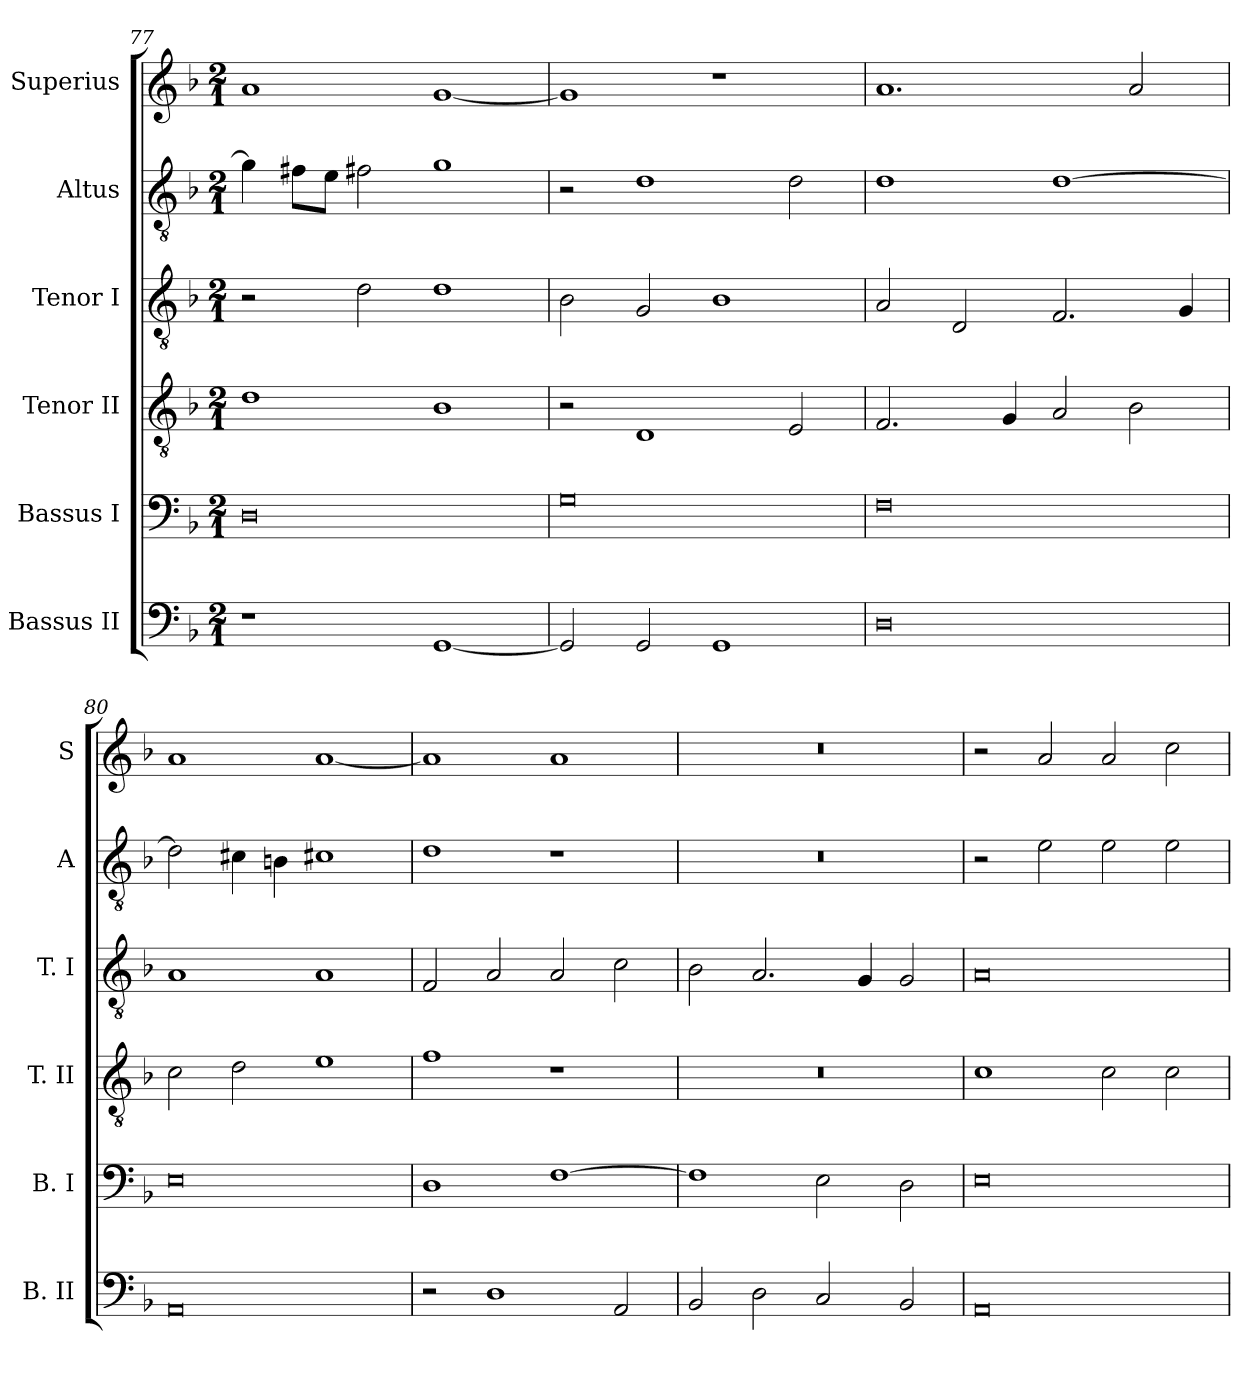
**kern	**kern	**kern	**kern	**kern	**kern
*part6	*part5	*part4	*part3	*part2	*part1
*staff6	*staff5	*staff4	*staff3	*staff2	*staff1
*I"Bassus II	*I"Bassus I	*I"Tenor II	*I"Tenor I	*I"Altus	*I"Superius
*I'B. II	*I'B. I	*I'T. II	*I'T. I	*I'A	*I'S
*clefF4	*clefF4	*clefGv2	*clefGv2	*clefGv2	*clefG2
*k[b-]	*k[b-]	*k[b-]	*k[b-]	*k[b-]	*k[b-]
*F:	*F:	*F:	*F:	*F:	*F:
*M2/1	*M2/1	*M2/1	*M2/1	*M2/1	*M2/1
=77	=77	=77	=77	=77	=77
1r	0D	1d	2r	4g]	1a
.	.	.	.	8f#XL	.
.	.	.	.	8eJ	.
.	.	.	2d	2f#X	.
[1GG	.	1B-	1d	1g	[1g
=78	=78	=78	=78	=78	=78
2GG]	0G	2r	2B-	2r	1g]
2GG	.	1D	2G	1d	.
1GG	.	.	1B-	.	1r
.	.	2E	.	2d	.
=79	=79	=79	=79	=79	=79
0D	0F	2.F	2A	1d	1.a
.	.	.	2D	.	.
.	.	4G	.	.	.
.	.	2A	2.F	[1d	.
.	.	2B-	.	.	2a
.	.	.	4G	.	.
=80	=80	=80	=80	=80	=80
0AA	0E	2c	1A	2d]	1a
.	.	2d	.	4c#X	.
.	.	.	.	4Bn	.
.	.	1e	1A	1c#X	[1a
=81	=81	=81	=81	=81	=81
2r	1D	1f	2F	1d	1a]
1D	.	.	2A	.	.
.	[1F	1r	2A	1r	1a
2AA	.	.	2c	.	.
=82	=82	=82	=82	=82	=82
2BB-	1F]	0r	2B-	0r	0r
2D	.	.	2.A	.	.
2C	2E	.	.	.	.
.	.	.	4G	.	.
2BB-	2D	.	2G	.	.
=83	=83	=83	=83	=83	=83
0AA	0E	1c	0A	2r	2r
.	.	.	.	2e	2a
.	.	2c	.	2e	2a
.	.	2c	.	2e	2cc
=	=	=	=	=	=
*-	*-	*-	*-	*-	*-
